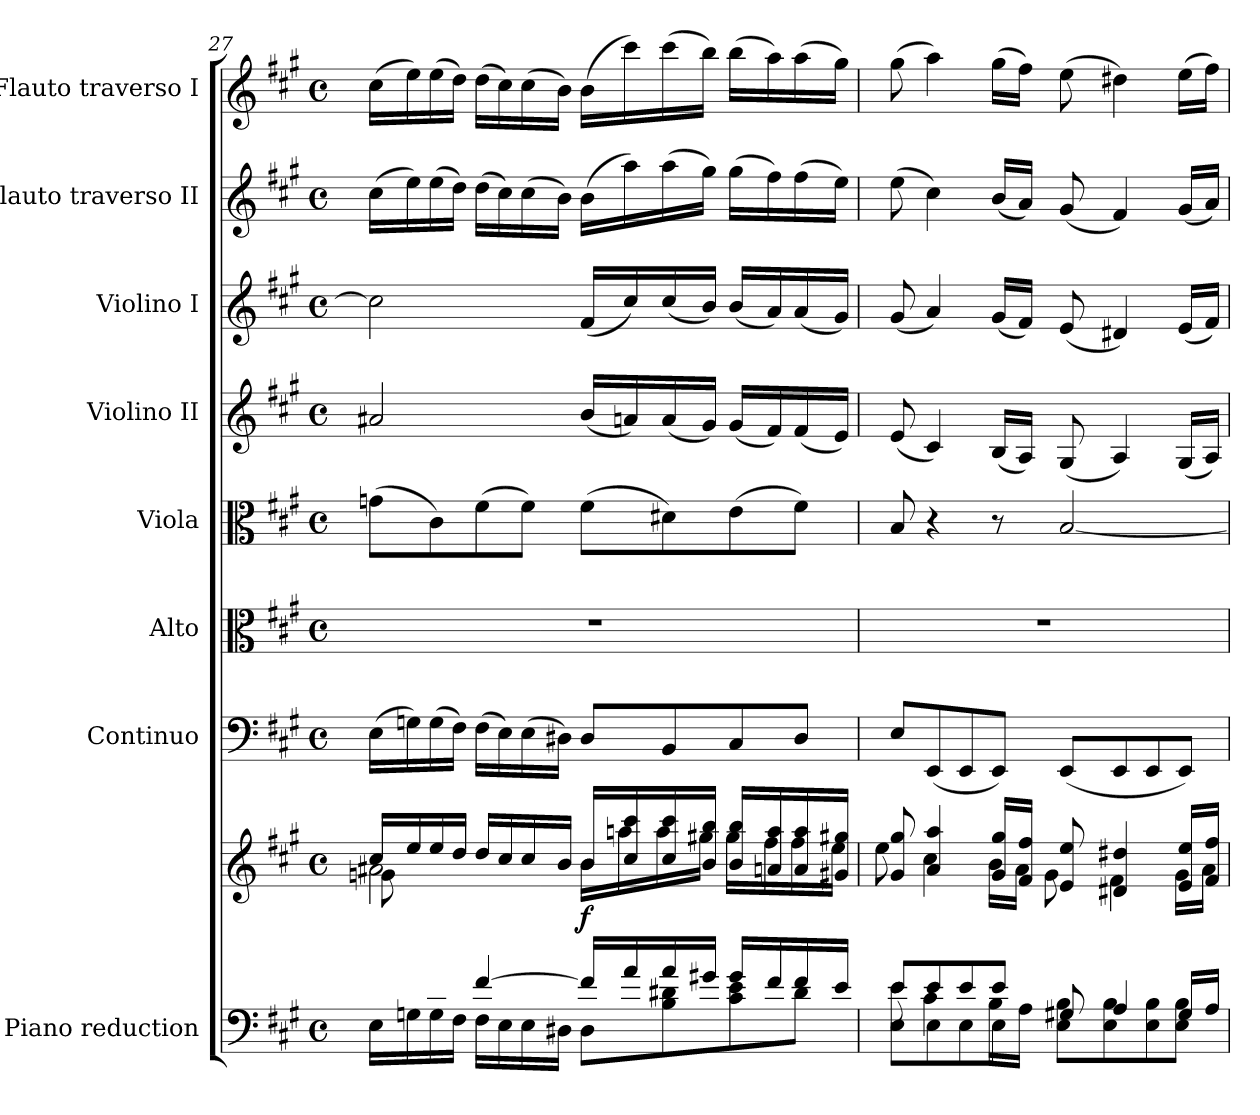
**kern	**kern	**dynam	**kern	**kern	**kern	**kern	**kern	**kern	**kern
*part8	*part8	*part8	*part7	*part6	*part5	*part4	*part3	*part2	*part1
*staff9	*staff8	*staff8/9	*staff7	*staff6	*staff5	*staff4	*staff3	*staff2	*staff1
*I"Piano reduction	*	*	*I"Continuo	*I"Alto	*I"Viola	*I"Violino II	*I"Violino I	*I"Flauto traverso II	*I"Flauto traverso I
*I'Pno	*	*	*	*	*I'Vla	*	*I'Vln	*I'Fl	*I'Fl
*clefF4	*clefG2	*	*clefF4	*clefC3	*clefC3	*clefG2	*clefG2	*clefG2	*clefG2
*k[f#c#g#]	*k[f#c#g#]	*	*k[f#c#g#]	*k[f#c#g#]	*k[f#c#g#]	*k[f#c#g#]	*k[f#c#g#]	*k[f#c#g#]	*k[f#c#g#]
*A:	*A:	*	*A:	*A:	*A:	*A:	*A:	*A:	*A:
*M4/4	*M4/4	*	*M4/4	*M4/4	*M4/4	*M4/4	*M4/4	*M4/4	*M4/4
*met(c)	*met(c)	*	*met(c)	*met(c)	*met(c)	*met(c)	*met(c)	*met(c)	*met(c)
=27	=27	=27	=27	=27	=27	=27	=27	=27	=27
*^	*^	*	*	*	*	*	*	*	*
*	*	*	*^	*	*	*	*	*	*	*	*
8ryy	16E\LL	16cc#/LL	2a#X\	8gn\L	.	(16E\LL	1r	(8gn\L	2a#X/	2cc#\]	(16cc#\LL	(16cc#\LL
.	16Gn\	16ee/	.	.	.	16Gn\)	.	.	.	.	16ee\)	16ee\)
8c#/J	16G\	16ee/	.	2..ryy	.	(16G\	.	8c#\)	.	.	(16ee\	(16ee\
.	16F#\JJ	16dd/JJ	.	.	.	16F#\JJ)	.	.	.	.	16dd\JJ)	16dd\JJ)
[4f#/	16F#\LL	16dd/LL	.	.	.	(16F#\LL	.	(8f#\	.	.	(16dd\LL	(16dd\LL
.	16E\	16cc#/	.	.	.	16E\)	.	.	.	.	16cc#\)	16cc#\)
.	16E\	16cc#/	.	.	.	(16E\	.	8f#\J)	.	.	(16cc#\	(16cc#\
.	16D#X\JJ	16b/JJ	.	.	.	16D#X\JJ)	.	.	.	.	16b\JJ)	16b\JJ)
!	!	!	!	!	!LO:DY:b	!	!	!	!	!	!	!
16f#/LL]	8D#\L	16b/LL	16b\LL	.	f	8D#/L	.	(8f#\L	(16b/LL	(16f#/LL	(16b\LL	(16b\LL
16a/	.	16cc#/ 16ccc#/	16aan\	.	.	.	.	.	16an/)	16cc#/)	16aa\)	16ccc#\)
16a/	8B\ 8d#X\	16cc#/ 16ccc#/	16aa\	.	.	8BB/	.	8d#X\)	(16a/	(16cc#/	(16aa\	(16ccc#\
16g#X/JJ	.	16b/ 16bb/JJ	16gg#X\JJ	.	.	.	.	.	16g#/JJ)	16b/JJ)	16gg#\JJ)	16bb\JJ)
16g#/LL	8c#\ 8e\	16b/ 16bb/LL	16gg#\LL	.	.	8C#/	.	(8e\	(16g#/LL	(16b/LL	(16gg#\LL	(16bb\LL
16f#/	.	16an/ 16aa/	16ff#\	.	.	.	.	.	16f#/)	16a/)	16ff#\)	16aa\)
16f#/	8d#\J	16a/ 16aa/	16ff#\	.	.	8D#/J	.	8f#\J)	(16f#/	(16a/	(16ff#\	(16aa\
16e/JJ	.	16g#X/ 16gg#X/JJ	16ee\JJ	.	.	.	.	.	16e/JJ)	16g#/JJ)	16ee\JJ)	16gg#\JJ)
*	*	*	*v	*v	*	*	*	*	*	*	*	*
!!LO:LB:g=z
=28	=28	=28	=28	=28	=28	=28	=28	=28	=28	=28	=28
*	*^	*	*	*	*	*	*	*	*	*	*
8e/L	8E\L	8e\	8g#/ 8gg#/	8ee\	.	8E/L	1r	8B/	(8e/	(8g#/	(8ee\	(8gg#\
8e/	8E\	4c#\	4a/ 4aa/	4cc#\	.	(8EE/	.	4r	4c#/)	4a/)	4cc#\)	4aa\)
8e/	8E\	.	.	.	.	8EE/	.	.	.	.	.	.
8e/J	8E\J	16B\LL	16g#/ 16gg#/LL	16b\LL	.	8EE/J)	.	8r	(16B/LL	(16g#/LL	(16b/LL	(16gg#\LL
.	.	16A\JJ	16f#/ 16ff#/JJ	16a\JJ	.	.	.	.	16A/JJ)	16f#/JJ)	16a/JJ)	16ff#\JJ)
8G#X/	8E\ 8B\L	2ryy	8e/ 8ee/	8g#\	.	(8EE/L	.	[2B/	(8G#/	(8e/	(8g#/	(8ee\
4A/	8E\ 8B\	.	4d#X/ 4dd#X/	4f#\	.	8EE/	.	.	4A/)	4d#X/)	4f#/)	4dd#X\)
.	8E\ 8B\	.	.	.	.	8EE/	.	.	.	.	.	.
16G#/LL	8E\ 8B\J	.	16e/ 16ee/LL	16g#\LL	.	8EE/J)	.	.	(16G#/LL	(16e/LL	(16g#/LL	(16ee\LL
16A/JJ	.	.	16f#/ 16ff#/JJ	16a\JJ	.	.	.	.	16A/JJ)	16f#/JJ)	16a/JJ)	16ff#\JJ)
*v	*v	*v	*	*	*	*	*	*	*	*	*	*
*	*v	*v	*	*	*	*	*	*	*	*
=	=	=	=	=	=	=	=	=	=
*-	*-	*-	*-	*-	*-	*-	*-	*-	*-
